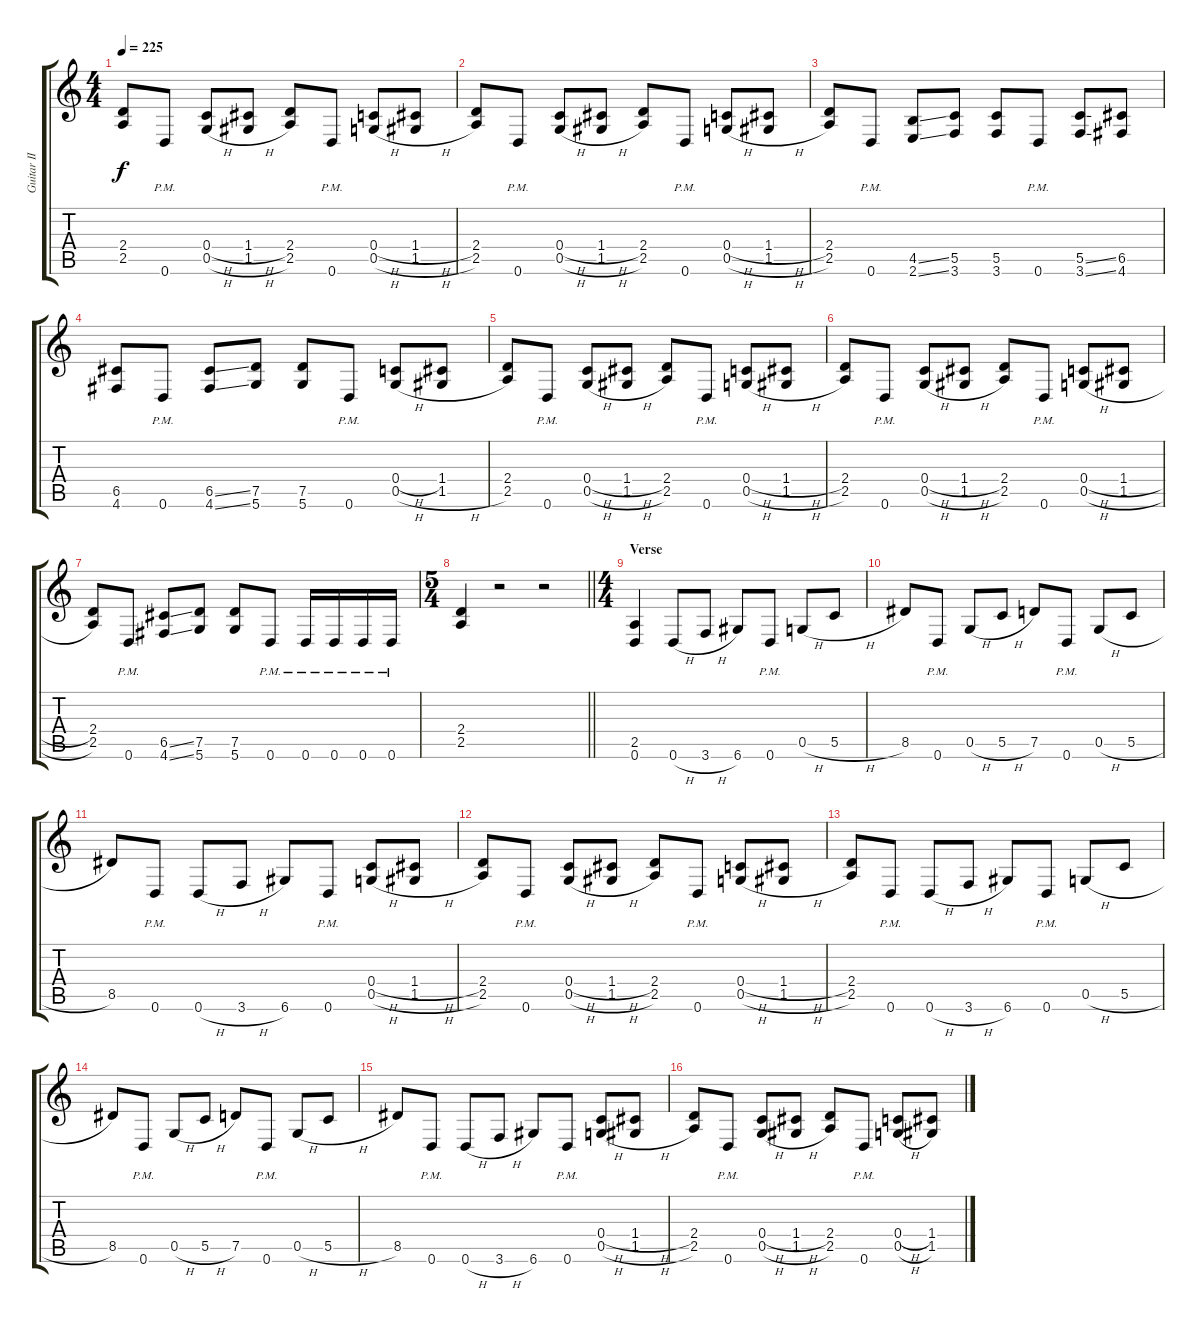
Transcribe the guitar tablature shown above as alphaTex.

\track ("Guitar II" "Guitar II") {instrument distortionguitar}
\staff {score tabs}
\tuning (D4 A3 F3 C3 G2 D2) {hide}
\ts (4 4)
\tempo 225
\clef g2
\ks c
(2.4 2.5).8{dy f} 0.6{pm}.8 (0.4{h} 0.5{h}).8 (1.4{h} 1.5{h}).8 (2.4 2.5).8 0.6{pm}.8 (0.4{h} 0.5{h}).8 (1.4{h} 1.5{h}).8 |
(2.4 2.5).8 0.6{pm}.8 (0.4{h} 0.5{h}).8 (1.4{h} 1.5{h}).8 (2.4 2.5).8 0.6{pm}.8 (0.4{h} 0.5{h}).8 (1.4{h} 1.5{h}).8 |
(2.4 2.5).8 0.6{pm}.8 (4.5{ss} 2.6{ss}).8 (5.5 3.6).8 (5.5 3.6).8 0.6{pm}.8 (5.5{ss} 3.6{ss}).8 (6.5 4.6).8 |
(6.5 4.6).8 0.6{pm}.8 (6.5{ss} 4.6{ss}).8 (7.5 5.6).8 (7.5 5.6).8 0.6{pm}.8 (0.4{h} 0.5{h}).8 (1.4 1.5{h}).8 |
(2.4 2.5).8 0.6{pm}.8 (0.4{h} 0.5{h}).8 (1.4{h} 1.5{h}).8 (2.4 2.5).8 0.6{pm}.8 (0.4{h} 0.5{h}).8 (1.4{h} 1.5{h}).8 |
(2.4 2.5).8 0.6{pm}.8 (0.4{h} 0.5{h}).8 (1.4{h} 1.5{h}).8 (2.4 2.5).8 0.6{pm}.8 (0.4{h} 0.5{h}).8 (1.4{h} 1.5{h}).8 |
(2.4 2.5).8 0.6{pm}.8 (6.5{ss} 4.6{ss}).8 (7.5 5.6).8 (7.5 5.6).8 0.6{pm}.8 0.6{pm}.16 0.6{pm}.16 0.6{pm}.16 0.6{pm}.16 |
\ts (5 4)
\barLineRight lightlight
(2.4 2.5).4 r.2 r.2 |
\ts (4 4)
\section ("" "Verse")
(2.5 0.6).4 0.6{h}.8 3.6{h}.8 6.6.8 0.6{pm}.8 0.5{h}.8 5.5{h}.8 |
8.5.8 0.6{pm}.8 0.5{h}.8 5.5{h}.8 7.5.8 0.6{pm}.8 0.5{h}.8 5.5{h}.8 |
8.5.8 0.6{pm}.8 0.6{h}.8 3.6{h}.8 6.6.8 0.6{pm}.8 (0.4{h} 0.5{h}).8 (1.4{h} 1.5{h}).8 |
(2.4 2.5).8 0.6{pm}.8 (0.4{h} 0.5{h}).8 (1.4{h} 1.5{h}).8 (2.4 2.5).8 0.6{pm}.8 (0.4{h} 0.5{h}).8 (1.4{h} 1.5{h}).8 |
(2.4 2.5).8 0.6{pm}.8 0.6{h}.8 3.6{h}.8 6.6.8 0.6{pm}.8 0.5{h}.8 5.5{h}.8 |
8.5.8 0.6{pm}.8 0.5{h}.8 5.5{h}.8 7.5.8 0.6{pm}.8 0.5{h}.8 5.5{h}.8 |
8.5.8 0.6{pm}.8 0.6{h}.8 3.6{h}.8 6.6.8 0.6{pm}.8 (0.4{h} 0.5{h}).8 (1.4{h} 1.5{h}).8 |
(2.4 2.5).8 0.6{pm}.8 (0.4{h} 0.5{h}).8 (1.4{h} 1.5{h}).8 (2.4 2.5).8 0.6{pm}.8 (0.4{h} 0.5{h}).8 (1.4{h} 1.5{h}).8
